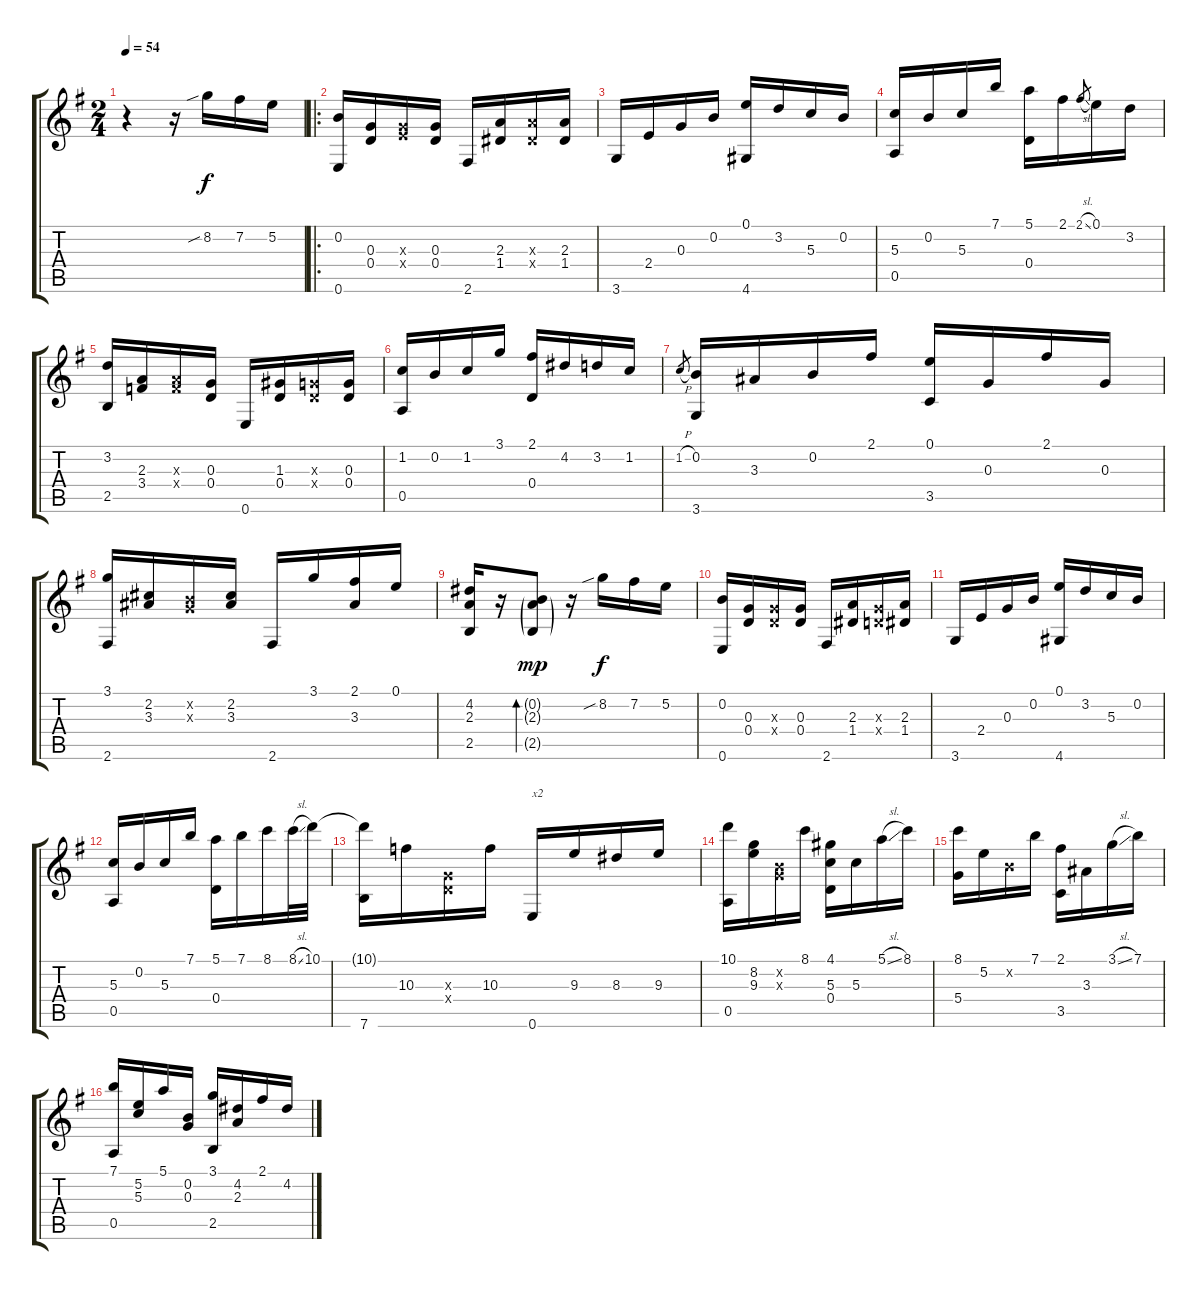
\track "" {instrument acousticguitarnylon}
\staff {score tabs}
\tuning (E4 B3 G3 D3 A2 E2) {hide}
\ts (2 4)
\tempo 54
\clef g2
\ks g
r.4{dy f instrument acousticguitarnylon} r.16 8.2{sib}.16 7.2.16 5.2.16 |
\ro
(0.2 0.6).16 (0.3 0.4).16 (0.3{x} 2.4{x}).16 (0.3 0.4).16 2.6.16 (2.3 1.4).16 (2.3{x} 1.4{x}).16 (2.3 1.4).16 |
3.6.16 2.4.16 0.3.16 0.2.16 (0.1 4.6).16 3.2.16 5.3.16 0.2.16 |
(5.3 0.5).16 0.2.16 5.3.16 7.1.16 (5.1 0.4).16 2.1.16 2.1{sl}.8{gr} 0.1.16 3.2.16 |
(3.2 2.5).16 (2.3 3.4).16 (2.3{x} 3.4{x}).16 (0.3 0.4).16 0.6.16 (1.3 0.4).16 (0.3{x} 0.4{x}).16 (0.3 0.4).16 |
(1.2 0.5).16 0.2.16 1.2.16 3.1.16 (2.1 0.4).16 4.2.16 3.2.16 1.2.16 |
1.2{h}.8{gr} (0.2 3.6).16 3.3.16 0.2.16 2.1.16 (0.1 3.5).16 0.3.16 2.1.16 0.3.16 |
(3.1 2.6).16 (2.2 3.3).16 (0.2{x} 0.3{x}).16 (2.2 3.3).16 2.6.16 3.1.16 (2.1 3.3).16 0.1.16 |
(4.2 2.3 2.5).16 r.16 (0.2{g} 2.3{g} 2.5{g}).8{bd 480 dy mp} r.16 8.2{sib}.16{dy f} 7.2.16 5.2.16 |
(0.2 0.6).16 (0.3 0.4).16 (0.3{x} 0.4{x}).16 (0.3 0.4).16 2.6.16 (2.3 1.4).16 (0.3{x} 0.4{x}).16 (2.3 1.4).16 |
3.6.16 2.4.16 0.3.16 0.2.16 (0.1 4.6).16 3.2.16 5.3.16 0.2.16 |
(5.3 0.5).16 0.2.16 5.3.16 7.1.16 (5.1 0.4).16 7.1.16 8.1.16 8.1{sl}.32 10.1.32 |
(10.1{t} 7.6).16 10.3.16 (0.3{x} 0.4{x}).16 10.3.16 0.6.16{txt "x2"} 9.3.16 8.3.16 9.3.16 |
(10.1 0.5).16 (8.2 9.3).16 (0.2{x} 0.3{x}).16 8.1.16 (4.1 5.3 0.4).16 5.3.16 5.1{sl}.16 8.1.16 |
(8.1 5.4).16 5.2.16 0.2{x}.16 7.1.16 (2.1 3.5).16 3.3.16 3.1{sl}.16 7.1.16 |
(7.1 0.5).16 (5.2 5.3).16 5.1.16 (0.2 0.3).16 (3.1 2.5).16 (4.2 2.3).16 2.1.16 4.2.16
